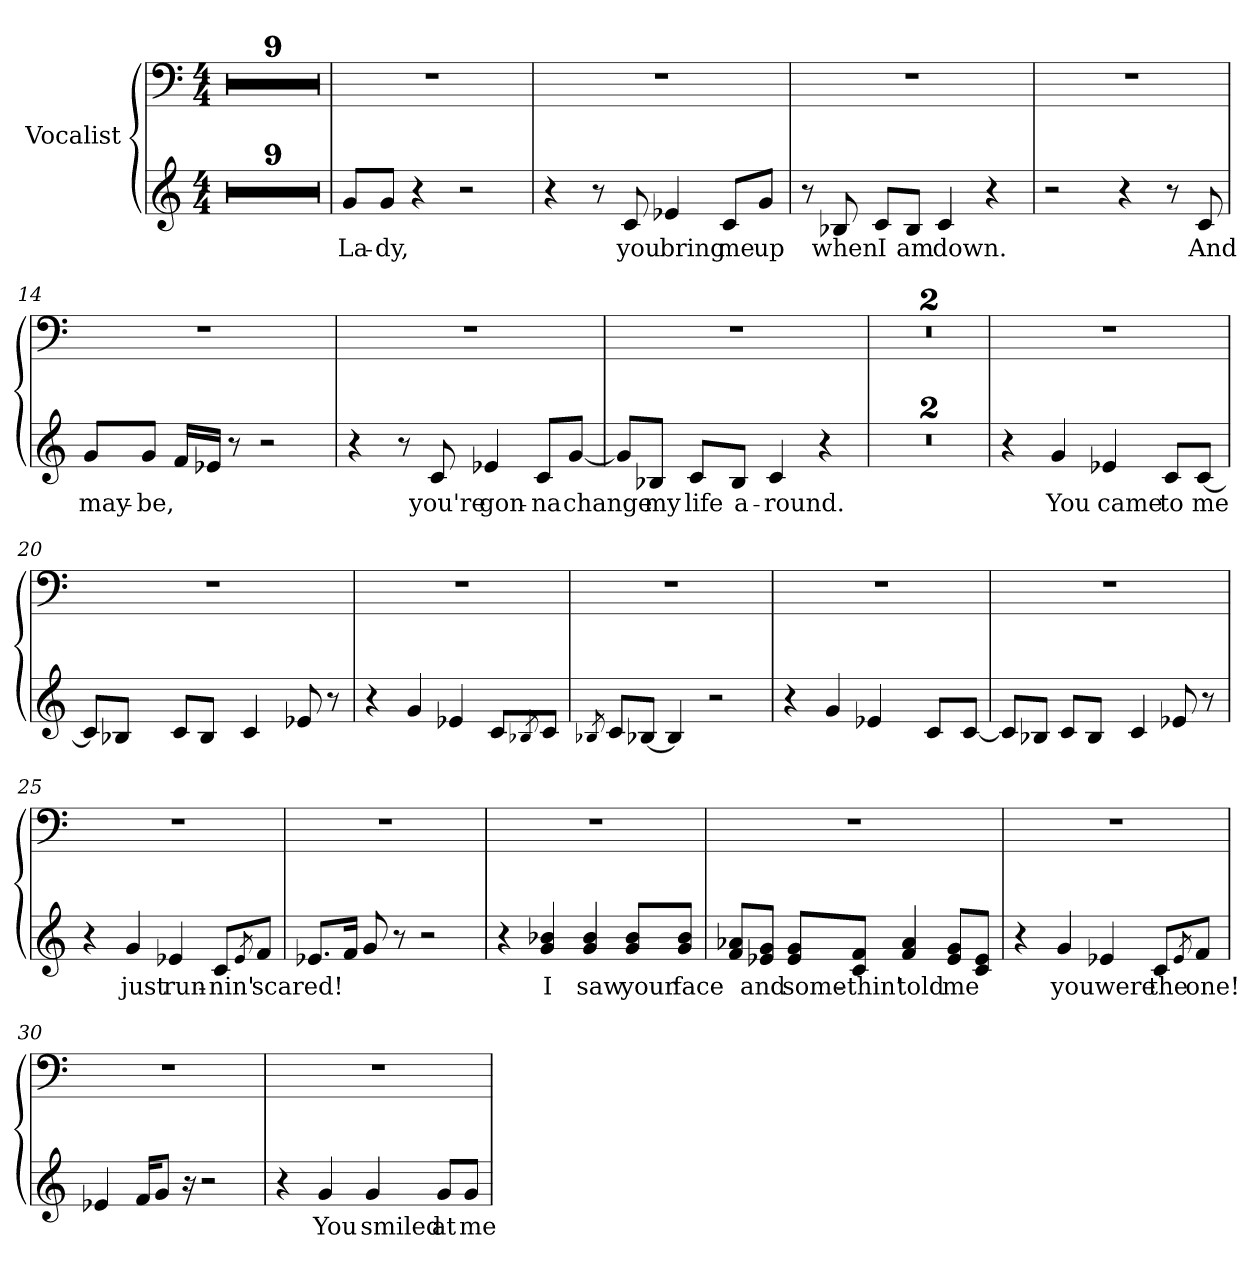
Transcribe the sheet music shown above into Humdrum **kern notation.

**kern	**text	**kern
*part1	*part1	*part1
*staff2	*staff2	*staff1
*I"Vocalist	*	*
*clefG2	*	*clefF4
*M4/4	*	*M4/4
=1	=1	=1
1r	.	1r
=2	=2	=2
1r	.	1r
=3	=3	=3
1r	.	1r
=4	=4	=4
1r	.	1r
=5	=5	=5
1r	.	1r
=6	=6	=6
1r	.	1r
=7	=7	=7
1r	.	1r
=8	=8	=8
1r	.	1r
=9	=9	=9
1r	.	1r
=10	=10	=10
8g/L	La-	1r
8g/J	-dy,	.
4r	.	.
2r	.	.
=11	=11	=11
4r	.	1r
8r	.	.
8c	you	.
4e-X	bring	.
8c/L	me	.
8g/J	up	.
=12	=12	=12
8r	.	1r
8B-X	when	.
8c/L	I	.
8B-/J	am	.
4c	down.	.
4r	.	.
=13	=13	=13
2r	.	1r
4r	.	.
8r	.	.
8c	And	.
=14	=14	=14
8g/L	may-	1r
8g/J	-be,	.
16f/LL	_	.
16e-X/JJ	_	.
8r	.	.
2r	.	.
=15	=15	=15
4r	.	1r
8r	.	.
8c	you're	.
4e-X	gon-	.
8c/L	-na	.
[8g/J	change	.
=16	=16	=16
8g/L]	_	1r
8B-X/J	my	.
8c/L	life	.
8B-/J	a-	.
4c	-round.	.
4r	.	.
=17	=17	=17
1r	.	1r
=18	=18	=18
1r	.	1r
=19	=19	=19
4r	.	1r
4g	You	.
4e-X	came	.
8c/L	to	.
[8c/J	me	.
=20	=20	=20
8c/L]	_	1r
8B-X/J	when	.
8c/L	I	.
8B-/J	was	.
4c	lone-	.
8e-X	-ly,	.
8r	.	.
=21	=21	=21
4r	.	1r
4g	and	.
4e-X	no-	.
8c/L	-one	.
8qB-X/	_	.
8c/J	cared	.
=22	=22	=22
8qB-X	_	.
8c/L	_	1r
[8B-X/J	_	.
4B-]	_	.
2r	.	.
=23	=23	=23
4r	.	1r
4g	You	.
4e-X	made	.
8c/L	me	.
[8c/J	see	.
=24	=24	=24
8c/L]	_	1r
8B-X/J	that	.
8c/L	I	.
8B-/J	was	.
4c	on-	.
8e-X	-ly	.
8r	.	.
=25	=25	=25
4r	.	1r
4g	just	.
4e-X	run-	.
8c/L	-nin'	.
8qe-/	_	.
8f/J	scared!	.
=26	=26	=26
8.e-X/L	_	1r
16f/Jk	_	.
8g	_	.
8r	.	.
2r	.	.
=27	=27	=27
4r	.	1r
4g 4b-X	I	.
4g 4b-	saw	.
8g/ 8b-/L	your	.
8g/ 8b-/J	face	.
=28	=28	=28
8f/ 8a-X/L	_	1r
8e-X/ 8g/J	and	.
8e-/ 8g/L	some-	.
8c/ 8f/J	-thin'	.
4f 4a-	told	.
8e-/ 8g/L	me	.
8c/ 8e-/J	_	.
=29	=29	=29
4r	.	1r
4g	you	.
4e-X	were	.
8c/L	the	.
8qe-/	_	.
8f/J	one!	.
=30	=30	=30
4e-X	_	1r
16f/KL	_	.
8g/J	_	.
16r	.	.
2r	.	.
=31	=31	=31
4r	.	1r
4g	You	.
4g	smiled	.
8g/L	at	.
8g/J	me	.
=	=	=
*-	*-	*-
